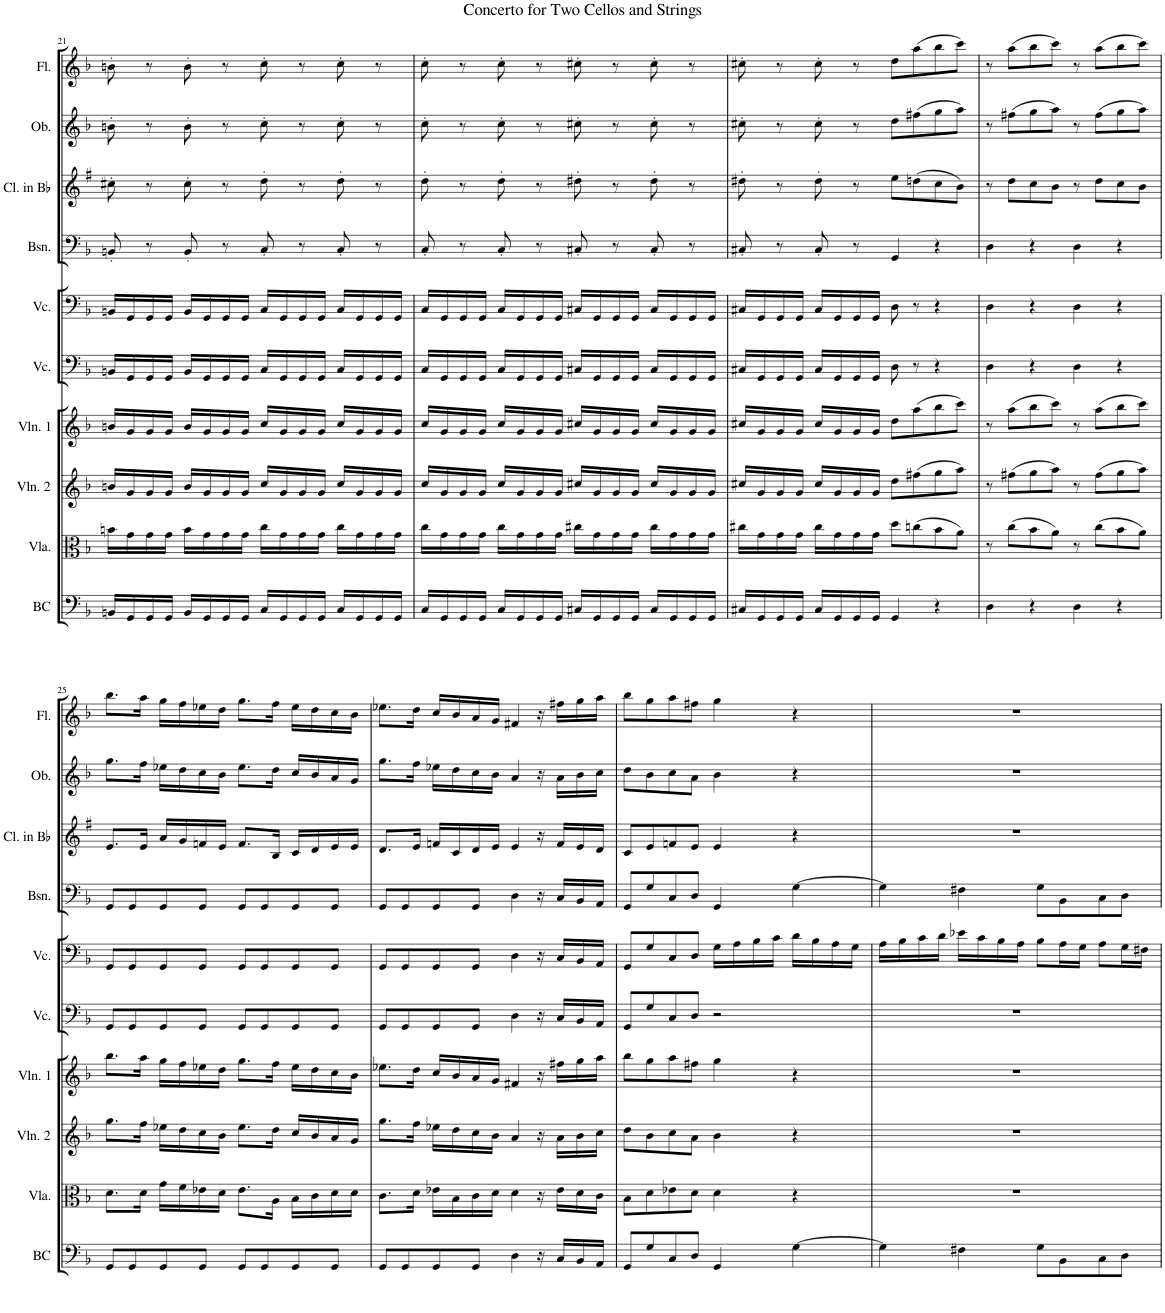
**kern	**kern	**kern	**kern	**kern	**kern	**kern	**kern	**kern	**kern
*part10	*part9	*part8	*part7	*part6	*part5	*part4	*part3	*part2	*part1
*staff10	*staff9	*staff8	*staff7	*staff6	*staff5	*staff4	*staff3	*staff2	*staff1
*I"Basso Continuo	*I"Viola	*I"Violin 2	*I"Violin 1	*I"Violoncello	*I"Violoncello	*I"Bassoon	*I"Clarinet in Bb	*I"Oboe	*I"Flute
*I'BC	*I'Vla.	*I'Vln. 2	*I'Vln. 1	*I'Vc.	*I'Vc.	*I'Bsn.	*I'Cl. in Bb	*I'Ob.	*I'Fl.
!!LO:PB:g=z
*clefF4	*clefC3	*clefG2	*clefG2	*clefF4	*clefF4	*clefF4	*clefG2	*clefG2	*clefG2
*	*	*	*	*	*	*	*Trd1c2	*	*
*k[b-]	*k[b-]	*k[b-]	*k[b-]	*k[b-]	*k[b-]	*k[b-]	*k[f#]	*k[b-]	*k[b-]
*M4/4	*M4/4	*M4/4	*M4/4	*M4/4	*M4/4	*M4/4	*M4/4	*M4/4	*M4/4
=21	=21	=21	=21	=21	=21	=21	=21	=21	=21
16BBn/LL	16bn\LL	16bn/LL	16bn/LL	16BBn/LL	16BBn/LL	8BBn'/	8cc#X'\	8bn'\	8bn'\
16GG/	16g\	16g/	16g/	16GG/	16GG/	.	.	.	.
16GG/	16g\	16g/	16g/	16GG/	16GG/	8r	8r	8r	8r
16GG/JJ	16g\JJ	16g/JJ	16g/JJ	16GG/JJ	16GG/JJ	.	.	.	.
16BB/LL	16b\LL	16b/LL	16b/LL	16BB/LL	16BB/LL	8BB'/	8cc#'\	8b'\	8b'\
16GG/	16g\	16g/	16g/	16GG/	16GG/	.	.	.	.
16GG/	16g\	16g/	16g/	16GG/	16GG/	8r	8r	8r	8r
16GG/JJ	16g\JJ	16g/JJ	16g/JJ	16GG/JJ	16GG/JJ	.	.	.	.
16C/LL	16cc\LL	16cc/LL	16cc/LL	16C/LL	16C/LL	8C'/	8dd'\	8cc'\	8cc'\
16GG/	16g\	16g/	16g/	16GG/	16GG/	.	.	.	.
16GG/	16g\	16g/	16g/	16GG/	16GG/	8r	8r	8r	8r
16GG/JJ	16g\JJ	16g/JJ	16g/JJ	16GG/JJ	16GG/JJ	.	.	.	.
16C/LL	16cc\LL	16cc/LL	16cc/LL	16C/LL	16C/LL	8C'/	8dd'\	8cc'\	8cc'\
16GG/	16g\	16g/	16g/	16GG/	16GG/	.	.	.	.
16GG/	16g\	16g/	16g/	16GG/	16GG/	8r	8r	8r	8r
16GG/JJ	16g\JJ	16g/JJ	16g/JJ	16GG/JJ	16GG/JJ	.	.	.	.
=22	=22	=22	=22	=22	=22	=22	=22	=22	=22
16C/LL	16cc\LL	16cc/LL	16cc/LL	16C/LL	16C/LL	8C'/	8dd'\	8cc'\	8cc'\
16GG/	16g\	16g/	16g/	16GG/	16GG/	.	.	.	.
16GG/	16g\	16g/	16g/	16GG/	16GG/	8r	8r	8r	8r
16GG/JJ	16g\JJ	16g/JJ	16g/JJ	16GG/JJ	16GG/JJ	.	.	.	.
16C/LL	16cc\LL	16cc/LL	16cc/LL	16C/LL	16C/LL	8C'/	8dd'\	8cc'\	8cc'\
16GG/	16g\	16g/	16g/	16GG/	16GG/	.	.	.	.
16GG/	16g\	16g/	16g/	16GG/	16GG/	8r	8r	8r	8r
16GG/JJ	16g\JJ	16g/JJ	16g/JJ	16GG/JJ	16GG/JJ	.	.	.	.
16C#X/LL	16cc#X\LL	16cc#X/LL	16cc#X/LL	16C#X/LL	16C#X/LL	8C#X'/	8dd#X'\	8cc#X'\	8cc#X'\
16GG/	16g\	16g/	16g/	16GG/	16GG/	.	.	.	.
16GG/	16g\	16g/	16g/	16GG/	16GG/	8r	8r	8r	8r
16GG/JJ	16g\JJ	16g/JJ	16g/JJ	16GG/JJ	16GG/JJ	.	.	.	.
16C#/LL	16cc#\LL	16cc#/LL	16cc#/LL	16C#/LL	16C#/LL	8C#'/	8dd#'\	8cc#'\	8cc#'\
16GG/	16g\	16g/	16g/	16GG/	16GG/	.	.	.	.
16GG/	16g\	16g/	16g/	16GG/	16GG/	8r	8r	8r	8r
16GG/JJ	16g\JJ	16g/JJ	16g/JJ	16GG/JJ	16GG/JJ	.	.	.	.
=23	=23	=23	=23	=23	=23	=23	=23	=23	=23
16C#X/LL	16cc#X\LL	16cc#X/LL	16cc#X/LL	16C#X/LL	16C#X/LL	8C#X'/	8dd#X'\	8cc#X'\	8cc#X'\
16GG/	16g\	16g/	16g/	16GG/	16GG/	.	.	.	.
16GG/	16g\	16g/	16g/	16GG/	16GG/	8r	8r	8r	8r
16GG/JJ	16g\JJ	16g/JJ	16g/JJ	16GG/JJ	16GG/JJ	.	.	.	.
16C#/LL	16cc#\LL	16cc#/LL	16cc#/LL	16C#/LL	16C#/LL	8C#'/	8dd#'\	8cc#'\	8cc#'\
16GG/	16g\	16g/	16g/	16GG/	16GG/	.	.	.	.
16GG/	16g\	16g/	16g/	16GG/	16GG/	8r	8r	8r	8r
16GG/JJ	16g\JJ	16g/JJ	16g/JJ	16GG/JJ	16GG/JJ	.	.	.	.
4GG/	8dd\L	8dd\L	8dd\L	8D\	8D\	4GG/	8ee\L	8dd\L	8dd\L
.	(8ccn\	(8ff#X\	(8aa\	8r	8r	.	(8ddn\	(8ff#X\	(8aa\
4r	8b-\	8gg\	8bb-\	4r	4r	4r	8cc\	8gg\	8bb-\
.	8a\J)	8aa\J)	8ccc\J)	.	.	.	8b\J)	8aa\J)	8ccc\J)
=24	=24	=24	=24	=24	=24	=24	=24	=24	=24
4D\	8r	8r	8r	4D\	4D\	4D\	8r	8r	8r
.	(8cc\L	(8ff#X\L	(8aa\L	.	.	.	8dd\L	(8ff#X\L	(8aa\L
4r	8b-\	8gg\	8bb-\	4r	4r	4r	8cc\	8gg\	8bb-\
.	8a\J)	8aa\J)	8ccc\J)	.	.	.	8b\J	8aa\J)	8ccc\J)
4D\	8r	8r	8r	4D\	4D\	4D\	8r	8r	8r
.	(8cc\L	(8ff#\L	(8aa\L	.	.	.	8dd\L	(8ff#\L	(8aa\L
4r	8b-\	8gg\	8bb-\	4r	4r	4r	8cc\	8gg\	8bb-\
.	8a\J)	8aa\J)	8ccc\J)	.	.	.	8b\J	8aa\J)	8ccc\J)
!!LO:LB:g=z
=25	=25	=25	=25	=25	=25	=25	=25	=25	=25
8GG/L	8.d\L	8.gg\L	8.bb-\L	8GG/L	8GG/L	8GG/L	8.e/L	8.gg\L	8.bb-\L
8GG/	.	.	.	8GG/	8GG/	8GG/	.	.	.
.	16d\Jk	16ff\Jk	16aa\Jk	.	.	.	16e/Jk	16ff\Jk	16aa\Jk
8GG/	16g\LL	16ee-X\LL	16gg\LL	8GG/	8GG/	8GG/	16a/LL	16ee-X\LL	16gg\LL
.	16f\	16dd\	16ff\	.	.	.	16g/	16dd\	16ff\
8GG/J	16e-X\	16cc\	16ee-X\	8GG/J	8GG/J	8GG/J	16fn/	16cc\	16ee-X\
.	16d\JJ	16b-\JJ	16dd\JJ	.	.	.	16e/JJ	16b-\JJ	16dd\JJ
8GG/L	8.e-\L	8.ee-\L	8.gg\L	8GG/L	8GG/L	8GG/L	8.f/L	8.ee-\L	8.gg\L
8GG/	.	.	.	8GG/	8GG/	8GG/	.	.	.
.	16A\Jk	16dd\Jk	16ff\Jk	.	.	.	16B/Jk	16dd\Jk	16ff\Jk
8GG/	16B-\LL	16cc/LL	16ee-\LL	8GG/	8GG/	8GG/	16c/LL	16cc/LL	16ee-\LL
.	16c\	16b-/	16dd\	.	.	.	16d/	16b-/	16dd\
8GG/J	16d\	16a/	16cc\	8GG/J	8GG/J	8GG/J	16e/	16a/	16cc\
.	16d\JJ	16g/JJ	16b-\JJ	.	.	.	16e/JJ	16g/JJ	16b-\JJ
=26	=26	=26	=26	=26	=26	=26	=26	=26	=26
8GG/L	8.c\L	8.gg\L	8.ee-X\L	8GG/L	8GG/L	8GG/L	8.d/L	8.gg\L	8.ee-X\L
8GG/	.	.	.	8GG/	8GG/	8GG/	.	.	.
.	16d\Jk	16ff\Jk	16dd\Jk	.	.	.	16e/Jk	16ff\Jk	16dd\Jk
8GG/	16e-X\LL	16ee-X\LL	16cc/LL	8GG/	8GG/	8GG/	16fn/LL	16ee-X\LL	16cc/LL
.	16B-\	16dd\	16b-/	.	.	.	16c/	16dd\	16b-/
8GG/J	16c\	16cc\	16a/	8GG/J	8GG/J	8GG/J	16d/	16cc\	16a/
.	16d\JJ	16b-\JJ	16g/JJ	.	.	.	16e/JJ	16b-\JJ	16g/JJ
4D\	4d\	4a/	4f#X/	4D\	4D\	4D\	4e/	4a/	4f#X/
16r	16r	16r	16r	16r	16r	16r	16r	16r	16r
16C/LL	16e-\LL	16a\LL	16ff#X\LL	16C/LL	16C/LL	16C/LL	16f/LL	16a\LL	16ff#X\LL
16BB-/	16d\	16b-\	16gg\	16BB-/	16BB-/	16BB-/	16e/	16b-\	16gg\
16AA/JJ	16c\JJ	16cc\JJ	16aa\JJ	16AA/JJ	16AA/JJ	16AA/JJ	16d/JJ	16cc\JJ	16aa\JJ
=27	=27	=27	=27	=27	=27	=27	=27	=27	=27
8GG/L	8B-\L	8dd\L	8bb-\L	8GG/L	8GG/L	8GG/L	8c/L	8dd\L	8bb-\L
8G/	8d\	8b-\	8gg\	8G/	8G/	8G/	8e/	8b-\	8gg\
8C/	8e-X\	8cc\	8aa\	8C/	8C/	8C/	8fn/	8cc\	8aa\
8D/J	8d\J	8a\J	8ff#X\J	8D/J	8D/J	8D/J	8e/J	8a\J	8ff#X\J
4GG/	4d\	4b-\	4gg\	2r	16G\LL	4GG/	4e/	4b-\	4gg\
.	.	.	.	.	16A\	.	.	.	.
.	.	.	.	.	16B-\	.	.	.	.
.	.	.	.	.	16c\JJ	.	.	.	.
[4G\	4r	4r	4r	.	16d\LL	[4G\	4r	4r	4r
.	.	.	.	.	16B-\	.	.	.	.
.	.	.	.	.	16A\	.	.	.	.
.	.	.	.	.	16G\JJ	.	.	.	.
=28	=28	=28	=28	=28	=28	=28	=28	=28	=28
4G\]	1r	1r	1r	1r	16A\LL	4G\]	1r	1r	1r
.	.	.	.	.	16B-\	.	.	.	.
.	.	.	.	.	16c\	.	.	.	.
.	.	.	.	.	16d\JJ	.	.	.	.
4F#X\	.	.	.	.	16e-X\LL	4F#X\	.	.	.
.	.	.	.	.	16c\	.	.	.	.
.	.	.	.	.	16B-\	.	.	.	.
.	.	.	.	.	16A\JJ	.	.	.	.
8G\L	.	.	.	.	8B-\L	8G\L	.	.	.
8BB-\	.	.	.	.	16A\L	8BB-\	.	.	.
.	.	.	.	.	16G\JJ	.	.	.	.
8C\	.	.	.	.	8A\L	8C\	.	.	.
8D\J	.	.	.	.	16G\L	8D\J	.	.	.
.	.	.	.	.	16F#X\JJ	.	.	.	.
=	=	=	=	=	=	=	=	=	=
*-	*-	*-	*-	*-	*-	*-	*-	*-	*-
